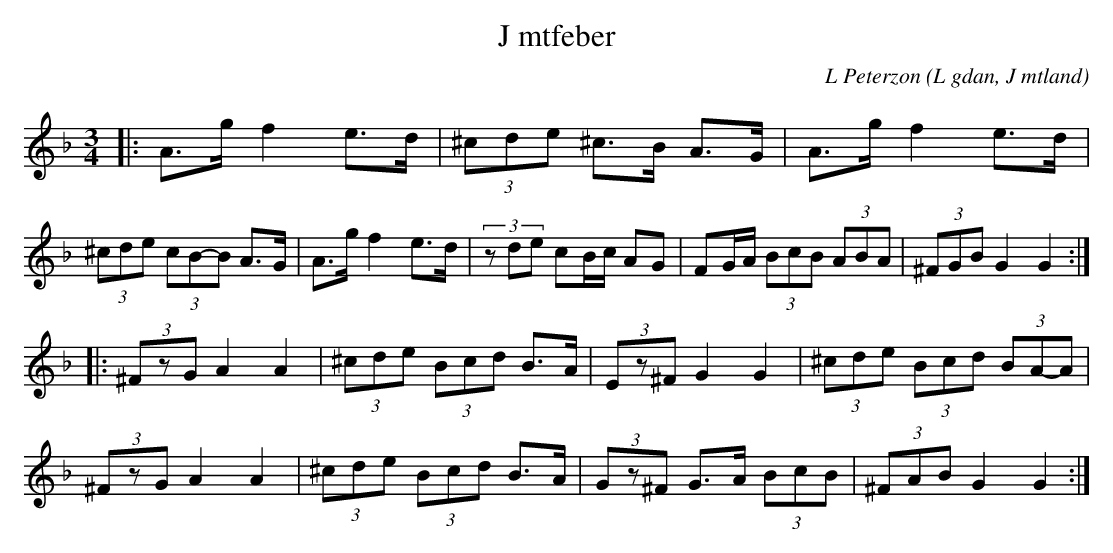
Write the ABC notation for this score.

X:1
T:J mtfeber
C: L Peterzon
O:L gdan, J mtland
M:3/4
L:1/8
K:Dm
|: A>g f2 e>d|(3^cde ^c>B A>G|A>g f2 e>d|(3^cde (3cB-B A>G|A>g f2 e>d|(3zde cB/c/ AG|FG/A/ (3BcB (3ABA|(3^FGB G2 G2  :|
|:(3^FzG A2 A2|(3^cde (3Bcd B>A|(3Ez^F G2 G2|(3^cde (3Bcd (3BA-A|
(3^FzG A2 A2|(3^cde (3Bcd B>A| (3Gz^F G>A (3BcB|(3^FAB G2 G2:|
